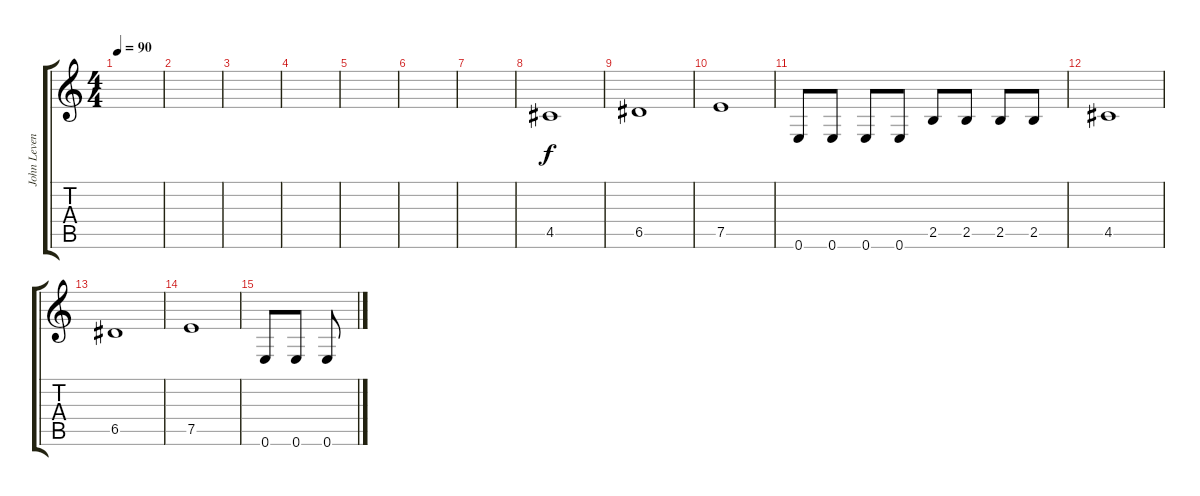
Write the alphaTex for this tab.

\track ("John Leven" "John Leven") {instrument electricbassfinger}
\staff {score tabs}
\tuning (E4 B3 G3 D3 A2 E2) {hide}
\ts (4 4)
\tempo 90
\clef g2
\ks c
|
|
|
|
|
|
|
4.5.1 |
6.5.1 |
7.5.1 |
0.6.8 0.6.8 0.6.8 0.6.8 2.5.8 2.5.8 2.5.8 2.5.8 |
4.5.1 |
6.5.1 |
7.5.1 |
0.6.8 0.6.8 0.6.8
